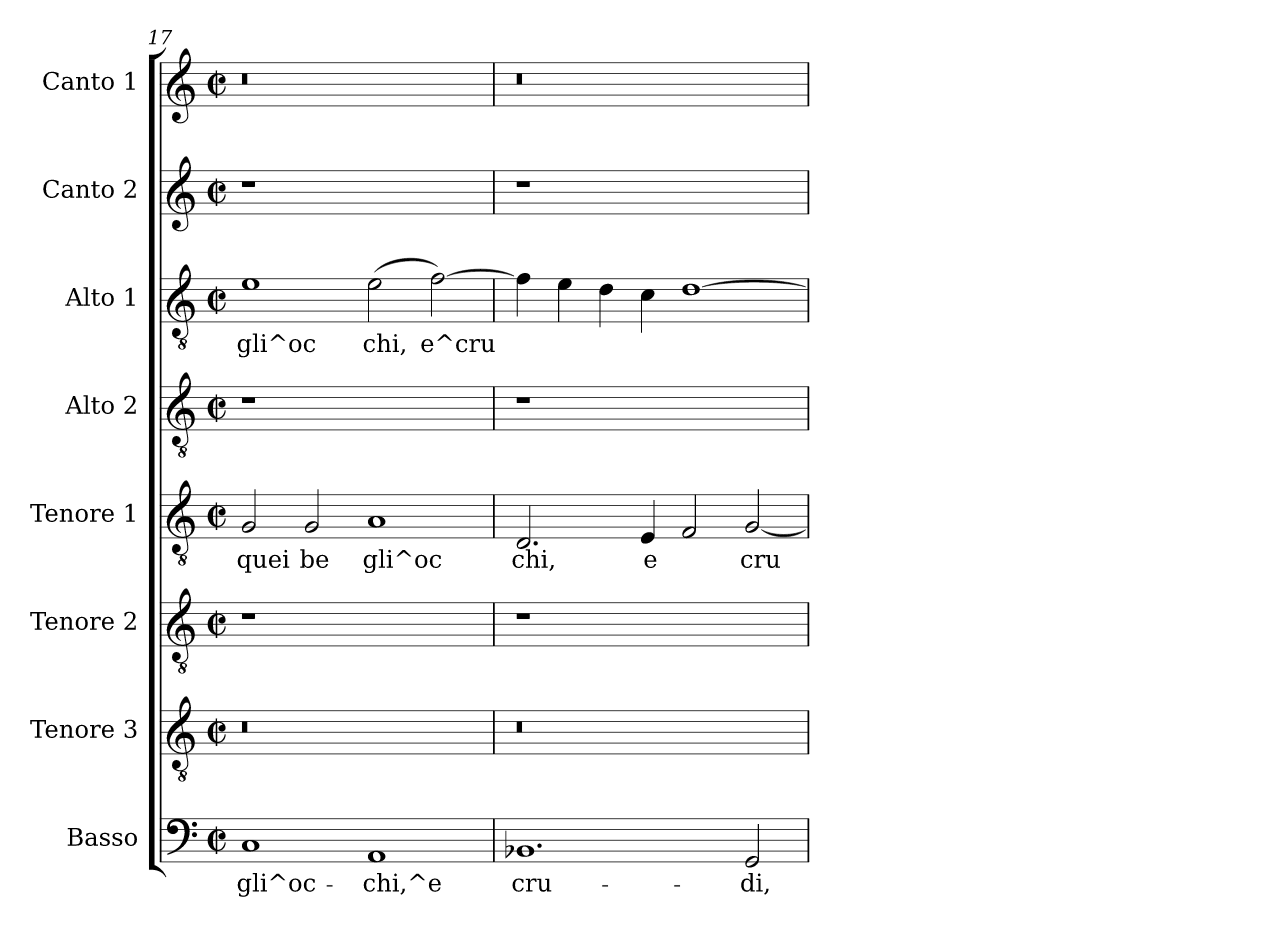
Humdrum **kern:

**kern	**text	**kern	**kern	**kern	**text	**kern	**kern	**text	**kern	**kern
*part8	*part8	*part7	*part6	*part5	*part5	*part4	*part3	*part3	*part2	*part1
*staff8	*staff8	*staff7	*staff6	*staff5	*staff5	*staff4	*staff3	*staff3	*staff2	*staff1
*I"Basso	*	*I"Tenore 3	*I"Tenore 2	*I"Tenore 1	*	*I"Alto 2	*I"Alto 1	*	*I"Canto 2	*I"Canto 1
*clefF4	*	*clefGv2	*clefGv2	*clefGv2	*	*clefGv2	*clefGv2	*	*clefG2	*clefG2
*k[]	*	*k[]	*k[]	*k[]	*	*k[]	*k[]	*	*k[]	*k[]
*C:	*	*C:	*C:	*C:	*	*C:	*C:	*	*C:	*C:
*M2/2	*	*M2/2	*M2/2	*M2/2	*	*M2/2	*M2/2	*	*M2/2	*M2/2
*met(c|)	*	*met(c|)	*met(c|)	*met(c|)	*	*met(c|)	*met(c|)	*	*met(c|)	*met(c|)
=17	=17	=17	=17	=17	=17	=17	=17	=17	=17	=17
!	!LO:LY:b:cj	!	!	!	!LO:LY:b:cj	!	!	!LO:LY:b:cj	!	!
1C	-gli^oc-	0r	1r	2G/	quei	1r	1e	gli^oc	1r	0r
!	!	!	!	!	!LO:LY:b:cj	!	!	!	!	!
.	.	.	.	2G/	be	.	.	.	.	.
!	!LO:LY:b:cj	!	!	!	!LO:LY:b:cj	!	!	!LO:LY:b:cj	!	!
1AA	-chi,^e	.	1ryy	1A	gli^oc	1ryy	(<2e\	chi,	1ryy	.
!	!	!	!	!	!	!	!	!LO:LY:b:cj	!	!
.	.	.	.	.	.	.	[>2f\)	e^cru	.	.
=18	=18	=18	=18	=18	=18	=18	=18	=18	=18	=18
!	!LO:LY:b:cj	!	!	!	!LO:LY:b:cj	!	!	!LO:LY:b:cj	!	!
1.BB-X	cru-	0r	1r	2.D/	chi,	1r	4f\]	.	1r	0r
!	!	!	!	!	!	!	!	!LO:LY:b:cj	!	!
.	.	.	.	.	.	.	4e\	.	.	.
!	!	!	!	!	!	!	!	!LO:LY:b:cj	!	!
.	.	.	.	.	.	.	4d\	.	.	.
!	!	!	!	!	!LO:LY:b:cj	!	!	!LO:LY:b:cj	!	!
.	.	.	.	4E/	e	.	4c\	.	.	.
!	!	!	!	!	!LO:LY:b:cj	!	!	!LO:LY:b:cj	!	!
.	.	.	1ryy	2F/	.	1ryy	[>1d	.	1ryy	.
!	!LO:LY:b:cj	!	!	!	!LO:LY:b:cj	!	!	!	!	!
2GG/	-di,	.	.	[<2G/	cru	.	.	.	.	.
=	=	=	=	=	=	=	=	=	=	=
*-	*-	*-	*-	*-	*-	*-	*-	*-	*-	*-
